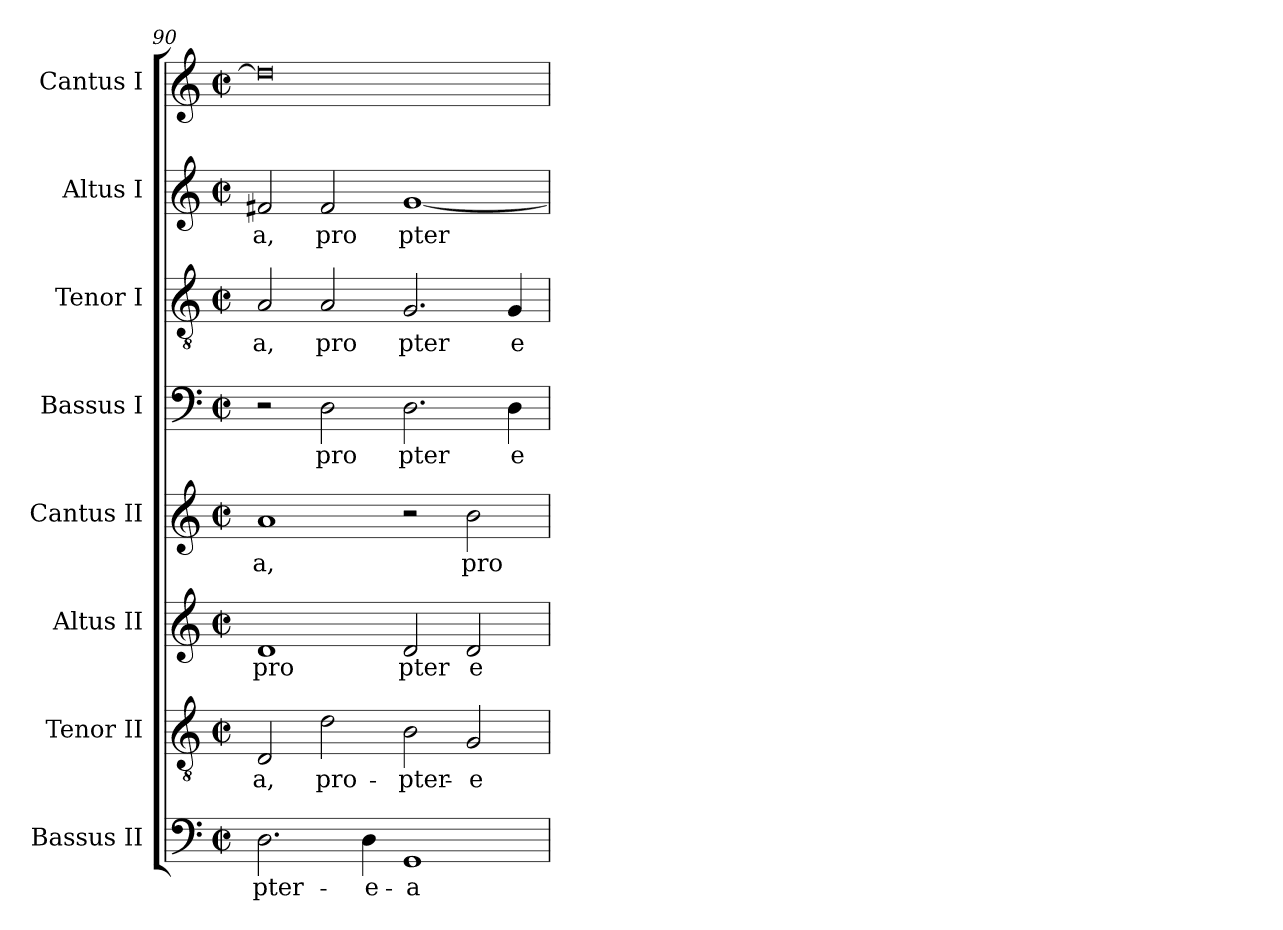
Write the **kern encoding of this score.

**kern	**text	**kern	**text	**kern	**text	**kern	**text	**kern	**text	**kern	**text	**kern	**text	**kern
*part8	*part8	*part7	*part7	*part6	*part6	*part5	*part5	*part4	*part4	*part3	*part3	*part2	*part2	*part1
*staff8	*staff8	*staff7	*staff7	*staff6	*staff6	*staff5	*staff5	*staff4	*staff4	*staff3	*staff3	*staff2	*staff2	*staff1
*I"Bassus II	*	*I"Tenor II	*	*I"Altus II	*	*I"Cantus II	*	*I"Bassus I	*	*I"Tenor I	*	*I"Altus I	*	*I"Cantus I
*clefF4	*	*clefGv2	*	*clefG2	*	*clefG2	*	*clefF4	*	*clefGv2	*	*clefG2	*	*clefG2
*M2/2	*	*M2/2	*	*M2/2	*	*M2/2	*	*M2/2	*	*M2/2	*	*M2/2	*	*M2/2
*met(c|)	*	*met(c|)	*	*met(c|)	*	*met(c|)	*	*met(c|)	*	*met(c|)	*	*met(c|)	*	*met(c|)
=90	=90	=90	=90	=90	=90	=90	=90	=90	=90	=90	=90	=90	=90	=90
!	!LO:LY:b:cj	!	!LO:LY:b:cj	!	!LO:LY:b:cj	!	!LO:LY:b:cj	!	!	!	!LO:LY:b:cj	!	!LO:LY:b:cj	!
2.D\	-pter-	2D/	-a,	1d	pro	1a	a,	2r	.	2A/	a,	2f#X/	a,	0dd]
!	!	!	!LO:LY:b:cj	!	!	!	!	!	!LO:LY:b:cj	!	!LO:LY:b:cj	!	!LO:LY:b:cj	!
.	.	2d\	pro-	.	.	.	.	2D\	pro	2A/	pro	2f#/	pro	.
!	!LO:LY:b:cj	!	!	!	!	!	!	!	!	!	!	!	!	!
4D\	-e-	.	.	.	.	.	.	.	.	.	.	.	.	.
!	!LO:LY:b:cj	!	!LO:LY:b:cj	!	!LO:LY:b:cj	!	!	!	!LO:LY:b:cj	!	!LO:LY:b:cj	!	!LO:LY:b	!
1GG	-a	2B\	-pter-	2d/	pter	2r	.	2.D\	pter	2.G/	pter	[>1g	pter	.
!	!	!	!LO:LY:b:cj	!	!LO:LY:b:cj	!	!LO:LY:b:cj	!	!	!	!	!	!	!
.	.	2G/	-e-	2d/	e	2b\	pro	.	.	.	.	.	.	.
!	!	!	!	!	!	!	!	!	!LO:LY:b:cj	!	!LO:LY:b:cj	!	!	!
.	.	.	.	.	.	.	.	4D\	e	4G/	e	.	.	.
=	=	=	=	=	=	=	=	=	=	=	=	=	=	=
*-	*-	*-	*-	*-	*-	*-	*-	*-	*-	*-	*-	*-	*-	*-
